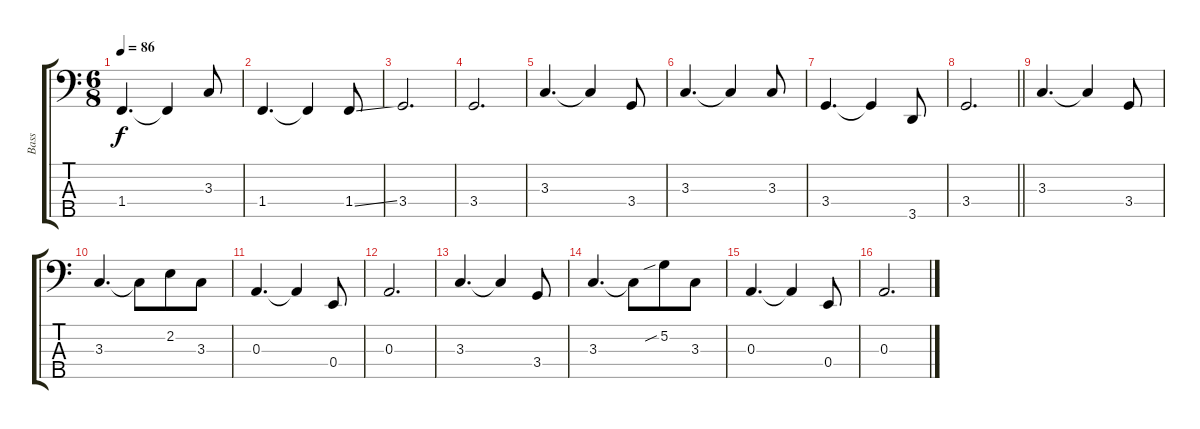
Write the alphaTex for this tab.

\track ("Bass" "Bass") {instrument electricbassfinger}
\staff {score tabs}
\tuning (G2 D2 A1 E1 B0) {hide}
\ts (6 8)
\tempo 86
\clef f4
\ks c
1.4.4{d dy f} 1.4{t}.4 3.3.8 |
1.4.4{d} 1.4{t}.4 1.4{ss}.8 |
3.4.2{d} |
3.4.2{d} |
3.3.4{d} 3.3{t}.4 3.4.8 |
3.3.4{d} 3.3{t}.4 3.3.8 |
3.4.4{d} 3.4{t}.4 3.5.8 |
\barLineRight lightlight
3.4.2{d} |
3.3.4{d} 3.3{t}.4 3.4.8 |
3.3.4{d} 3.3{t}.8 2.2.8 3.3.8 |
0.3.4{d} 0.3{t}.4 0.4.8 |
0.3.2{d} |
3.3.4{d} 3.3{t}.4 3.4.8 |
3.3.4{d} 3.3{t}.8 5.2{sib}.8 3.3.8 |
0.3.4{d} 0.3{t}.4 0.4.8 |
0.3.2{d}
